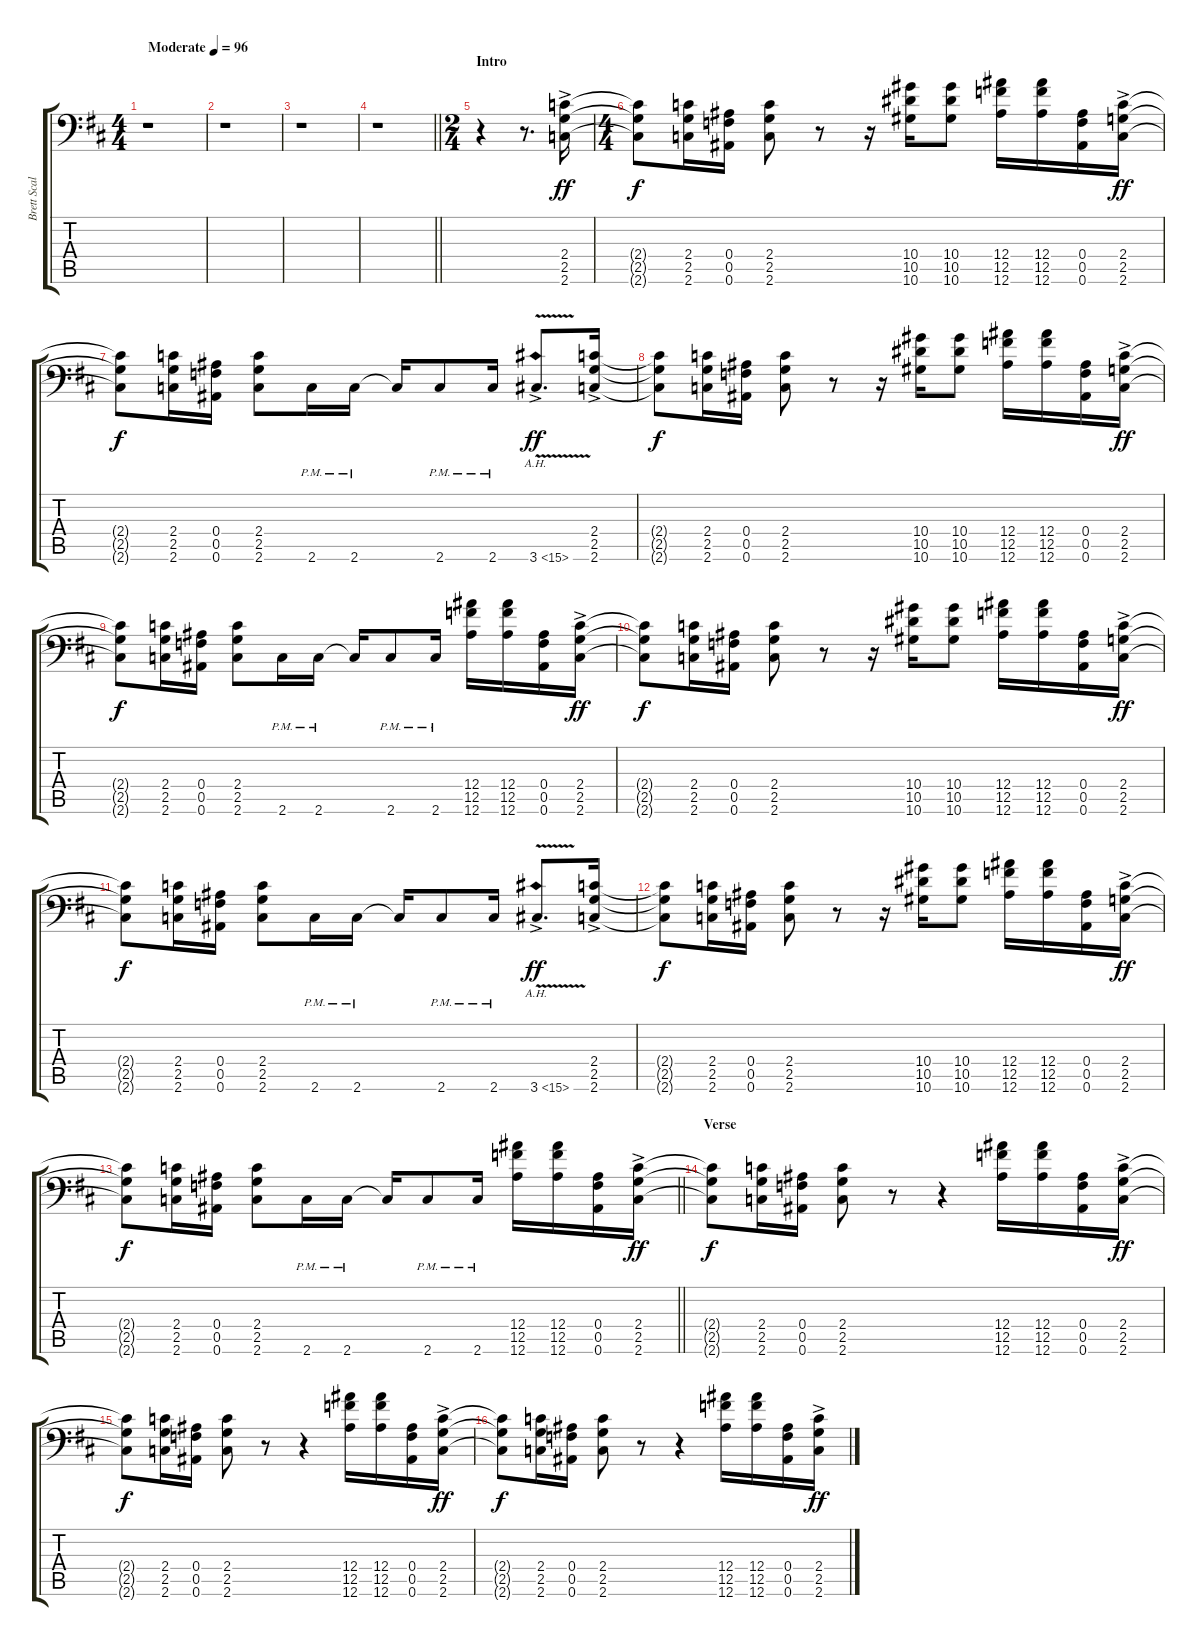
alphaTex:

\track ("Brett Scallions (Rhythm Guitar)" "Brett Scal") {instrument distortionguitar}
\staff {score tabs}
\tuning (C4 G3 Eb3 Bb2 F2 Bb1) {hide}
\ts (4 4)
\tempo (96 "Moderate")
\clef f4
\ks d
r.1{dy ff instrument distortionguitar} |
r.1 |
r.1 |
\barLineRight lightlight
r.1 |
\ts (2 4)
\section ("" "Intro")
r.4 r.8{d} (2.4{ac} 2.5{ac} 2.6{ac}).16 |
\ts (4 4)
(2.4{t} 2.5{t} 2.6{t}).8{dy f} (2.4 2.5 2.6).16 (0.4 0.5 0.6).16 (2.4 2.5 2.6).8 r.8 r.16 (10.4 10.5 10.6).16 (10.4 10.5 10.6).8 (12.4 12.5 12.6).16 (12.4 12.5 12.6).16 (0.4 0.5 0.6).16 (2.4{ac} 2.5{ac} 2.6{ac}).16{dy ff} |
(2.4{t} 2.5{t} 2.6{t}).8{dy f} (2.4 2.5 2.6).16 (0.4 0.5 0.6).16 (2.4 2.5 2.6).8 2.6{pm}.16 2.6{pm}.16 2.6{t}.16 2.6{pm}.8 2.6{pm}.16 3.6{ah 12 v ac}.8{d dy ff} (2.4{ac} 2.5{ac} 2.6{ac}).16 |
(2.4{t} 2.5{t} 2.6{t}).8{dy f} (2.4 2.5 2.6).16 (0.4 0.5 0.6).16 (2.4 2.5 2.6).8 r.8 r.16 (10.4 10.5 10.6).16 (10.4 10.5 10.6).8 (12.4 12.5 12.6).16 (12.4 12.5 12.6).16 (0.4 0.5 0.6).16 (2.4{ac} 2.5{ac} 2.6{ac}).16{dy ff} |
(2.4{t} 2.5{t} 2.6{t}).8{dy f} (2.4 2.5 2.6).16 (0.4 0.5 0.6).16 (2.4 2.5 2.6).8 2.6{pm}.16 2.6{pm}.16 2.6{t}.16 2.6{pm}.8 2.6{pm}.16 (12.4 12.5 12.6).16 (12.4 12.5 12.6).16 (0.4 0.5 0.6).16 (2.4{ac} 2.5{ac} 2.6{ac}).16{dy ff} |
(2.4{t} 2.5{t} 2.6{t}).8{dy f} (2.4 2.5 2.6).16 (0.4 0.5 0.6).16 (2.4 2.5 2.6).8 r.8 r.16 (10.4 10.5 10.6).16 (10.4 10.5 10.6).8 (12.4 12.5 12.6).16 (12.4 12.5 12.6).16 (0.4 0.5 0.6).16 (2.4{ac} 2.5{ac} 2.6{ac}).16{dy ff} |
(2.4{t} 2.5{t} 2.6{t}).8{dy f} (2.4 2.5 2.6).16 (0.4 0.5 0.6).16 (2.4 2.5 2.6).8 2.6{pm}.16 2.6{pm}.16 2.6{t}.16 2.6{pm}.8 2.6{pm}.16 3.6{ah 12 v ac}.8{d dy ff} (2.4{ac} 2.5{ac} 2.6{ac}).16 |
(2.4{t} 2.5{t} 2.6{t}).8{dy f} (2.4 2.5 2.6).16 (0.4 0.5 0.6).16 (2.4 2.5 2.6).8 r.8 r.16 (10.4 10.5 10.6).16 (10.4 10.5 10.6).8 (12.4 12.5 12.6).16 (12.4 12.5 12.6).16 (0.4 0.5 0.6).16 (2.4{ac} 2.5{ac} 2.6{ac}).16{dy ff} |
\barLineRight lightlight
(2.4{t} 2.5{t} 2.6{t}).8{dy f} (2.4 2.5 2.6).16 (0.4 0.5 0.6).16 (2.4 2.5 2.6).8 2.6{pm}.16 2.6{pm}.16 2.6{t}.16 2.6{pm}.8 2.6{pm}.16 (12.4 12.5 12.6).16 (12.4 12.5 12.6).16 (0.4 0.5 0.6).16 (2.4{ac} 2.5{ac} 2.6{ac}).16{dy ff} |
\section ("" "Verse")
(2.4{t} 2.5{t} 2.6{t}).8{dy f} (2.4 2.5 2.6).16 (0.4 0.5 0.6).16 (2.4 2.5 2.6).8 r.8 r.4 (12.4 12.5 12.6).16 (12.4 12.5 12.6).16 (0.4 0.5 0.6).16 (2.4{ac} 2.5{ac} 2.6{ac}).16{dy ff} |
(2.4{t} 2.5{t} 2.6{t}).8{dy f} (2.4 2.5 2.6).16 (0.4 0.5 0.6).16 (2.4 2.5 2.6).8 r.8 r.4 (12.4 12.5 12.6).16 (12.4 12.5 12.6).16 (0.4 0.5 0.6).16 (2.4{ac} 2.5{ac} 2.6{ac}).16{dy ff} |
(2.4{t} 2.5{t} 2.6{t}).8{dy f} (2.4 2.5 2.6).16 (0.4 0.5 0.6).16 (2.4 2.5 2.6).8 r.8 r.4 (12.4 12.5 12.6).16 (12.4 12.5 12.6).16 (0.4 0.5 0.6).16 (2.4{ac} 2.5{ac} 2.6{ac}).16{dy ff}
